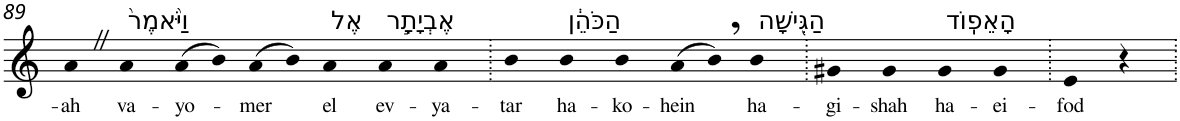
**kern	**text
*part1	*part1
*staff1	*staff1
*I"Piano	*
*I'Pno	*
!!LO:PB:g=z
*clefG2	*
*k[]	*
=89	=89
!	!LO:LY:b
4aZ	-ah
!LO:TX:a:t=וַיֹּ֙אמֶר֙	!
!	!LO:LY:b
4a	va-
!	!LO:LY:b
(>8a	-yo-
8b)	.
!	!LO:LY:b
(>8a	-mer
8b)	.
!LO:TX:a:t=אֶל	!
!	!LO:LY:b
4a	el
!LO:TX:a:t=אֶבְיָתָ֣ר	!
!	!LO:LY:b
4a	ev-
!	!LO:LY:b
4a	-ya-
=90.	=90.
!	!LO:LY:b
4b	-tar
!LO:TX:a:t=הַכֹּהֵ֔ן	!
!	!LO:LY:b
4b	ha-
!	!LO:LY:b
4b	-ko-
!	!LO:LY:b
(>8a	-hein
8b,)	.
!LO:TX:a:t=הַגִּ֖ישָׁה	!
!	!LO:LY:b
4b	ha-
=91.	=91.
!	!LO:LY:b
4g#X	-gi-
!	!LO:LY:b
4g#	-shah
!LO:TX:a:t=הָאֵפֽוֹד	!
!	!LO:LY:b
4g#	ha-
!	!LO:LY:b
4g#	-ei-
=92.	=92.
!	!LO:LY:b
4e	-fod
4r	.
=.	=.
*-	*-
